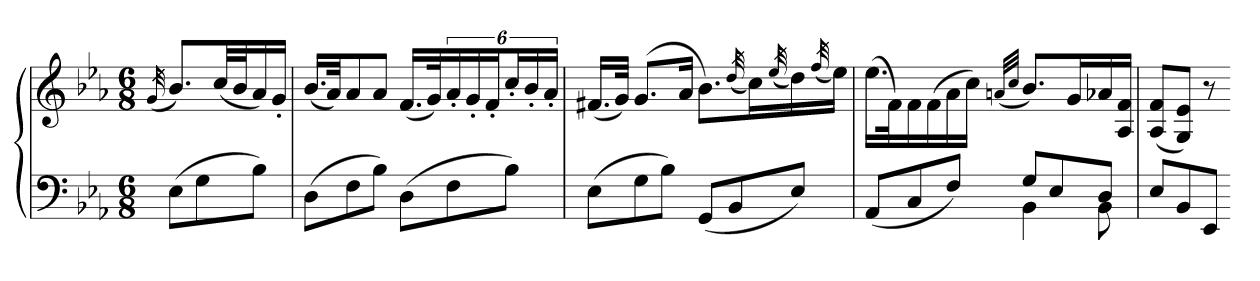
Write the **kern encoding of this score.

**kern	**kern
*part1	*part1
*staff2	*staff1
*clefF4	*clefG2
*k[b-e-a-]	*k[b-e-a-]
*E-:	*E-:
*M6/8	*M6/8
=	=
.	(32qg
(8E-L	8.b-L)
8G	.
.	(32ccLL
.	32b-J
8B-J)	16a-)
.	16g'JJ
=141	=141
(8DL	(16.b-LL
.	32a-JK)
8F	8a-
8B-J)	8a-J
(8DL	(16.fLL
.	32gK)
8F	24a-'
.	24g'
.	24f'J
8B-J)	24cc'L
.	24b-'
.	24a-'JJ
=142	=142
(8E-L	(16.f#XLL
.	32gJJk)
8G	(8.gL
8B-J)	.
.	16a-Jk
(8GGL	8.b-L)
8BB-	.
.	(32qdd
.	16ccL)
.	(32qee-
8E-J)	16dd)
.	(32qff
.	16ee-JJ)
=143	=143
*^	*
(8AA-L	4.ryy	(16.ee-LL
.	.	32fK)
8C	.	16f
.	.	(16f
8FJ)	.	16a-
.	.	16ccJJ)
.	.	(32qanLLL
.	.	32qccJJJ
8GL	4BB-	8.b-L)
8E-	.	.
.	.	16gL
8DJ	8BB-	16a-X
.	.	16A- 16fJJ
*v	*v	*
=144	=144
8E-L	(8A- 8fL
8BB-	8G 8e-J)
8EE-J	8r
=-	=-
*-	*-
